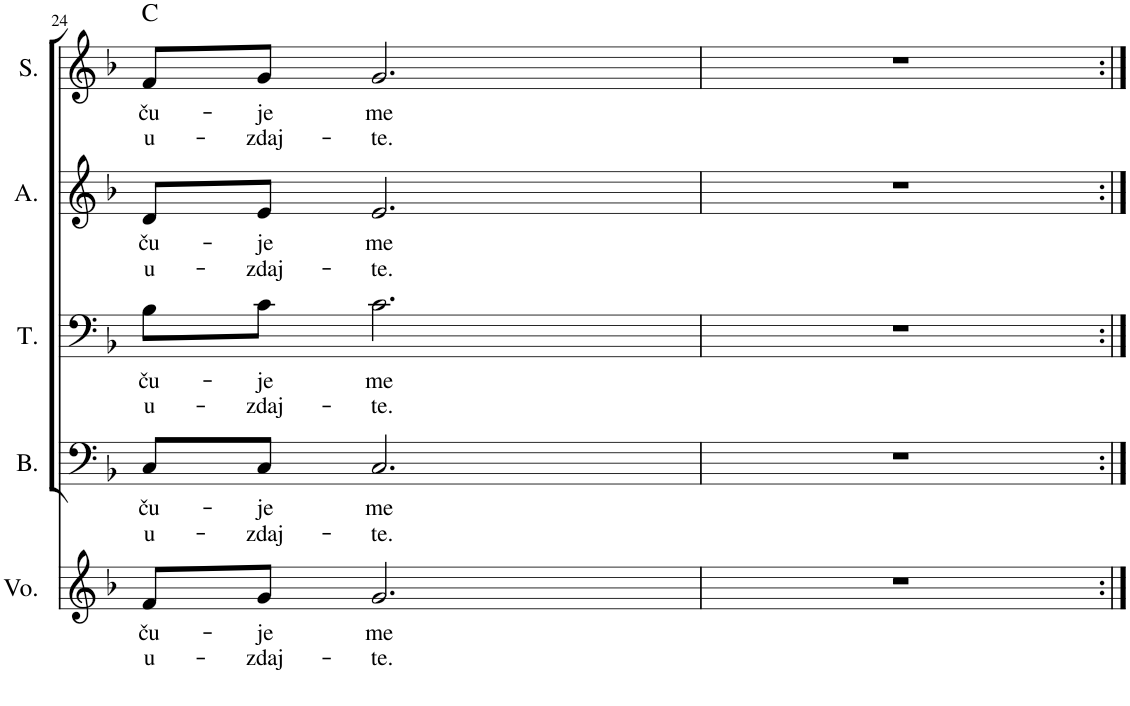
**kern	**text	**text	**kern	**text	**text	**kern	**text	**text	**kern	**text	**text	**kern	**text	**text	**harte
*part5	*part5	*part5	*part4	*part4	*part4	*part3	*part3	*part3	*part2	*part2	*part2	*part1	*part1	*part1	*part1
*staff5	*staff5	*staff5	*staff4	*staff4	*staff4	*staff3	*staff3	*staff3	*staff2	*staff2	*staff2	*staff1	*staff1	*staff1	*
*I"Voice	*	*	*I"Bass	*	*	*I"Tenor	*	*	*I"Alto	*	*	*I"Soprano	*	*	*
*I'Vo.	*	*	*I'B.	*	*	*I'T.	*	*	*I'A.	*	*	*I'S.	*	*	*
!!LO:PB:g=z
*clefG2	*	*	*clefF4	*	*	*clefF4	*	*	*clefG2	*	*	*clefG2	*	*	*
*k[b-]	*	*	*k[b-]	*	*	*k[b-]	*	*	*k[b-]	*	*	*k[b-]	*	*	*
*M2/2	*	*	*M2/2	*	*	*M2/2	*	*	*M2/2	*	*	*M2/2	*	*	*
=24	=24	=24	=24	=24	=24	=24	=24	=24	=24	=24	=24	=24	=24	=24	=24
!	!LO:LY:b	!LO:LY:b	!	!LO:LY:b	!LO:LY:b	!	!LO:LY:b	!LO:LY:b	!	!LO:LY:b	!LO:LY:b	!	!LO:LY:b	!LO:LY:b	!
8f/L	ču-	u-	8C/L	ču-	u-	8B-\L	ču-	u-	8d/L	ču-	u-	8f/L	ču-	u-	C:maj
!	!LO:LY:b	!LO:LY:b	!	!LO:LY:b	!LO:LY:b	!	!LO:LY:b	!LO:LY:b	!	!LO:LY:b	!LO:LY:b	!	!LO:LY:b	!LO:LY:b	!
8g/J	-je	-zdaj-	8C/J	-je	-zdaj-	8c\J	-je	-zdaj-	8e/J	-je	-zdaj-	8g/J	-je	-zdaj-	.
!	!LO:LY:b	!LO:LY:b	!	!LO:LY:b	!LO:LY:b	!	!LO:LY:b	!LO:LY:b	!	!LO:LY:b	!LO:LY:b	!	!LO:LY:b	!LO:LY:b	!
2.g/	me	-te.	2.C/	me	-te.	2.c\	me	-te.	2.e/	me	-te.	2.g/	me	-te.	.
=25	=25	=25	=25	=25	=25	=25	=25	=25	=25	=25	=25	=25	=25	=25	=25
1r	.	.	1r	.	.	1r	.	.	1r	.	.	1r	.	.	.
=:|!	=:|!	=:|!	=:|!	=:|!	=:|!	=:|!	=:|!	=:|!	=:|!	=:|!	=:|!	=:|!	=:|!	=:|!	=:|!
*-	*-	*-	*-	*-	*-	*-	*-	*-	*-	*-	*-	*-	*-	*-	*-
